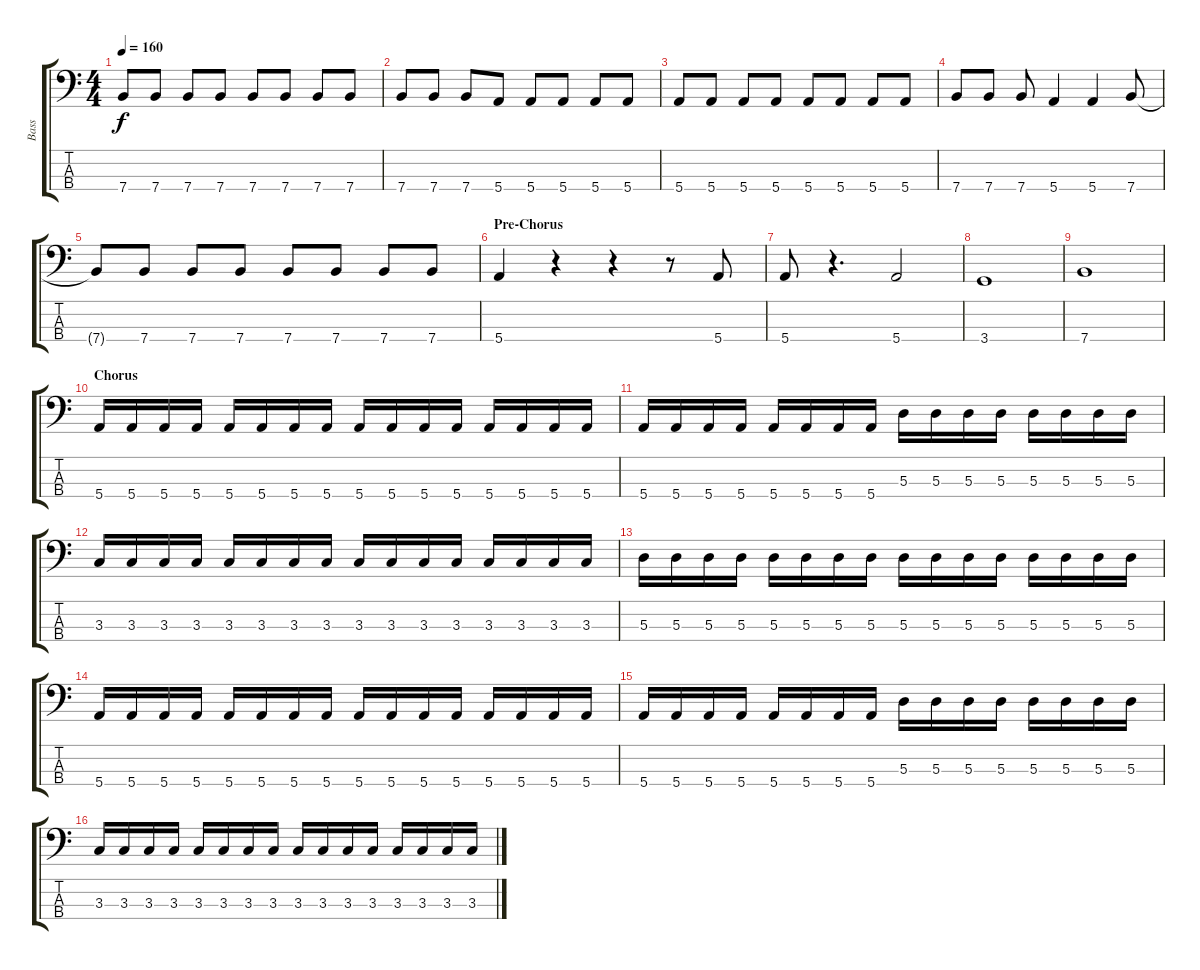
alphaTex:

\track ("Bass" "Bass") {instrument electricbassfinger}
\staff {score tabs}
\tuning (G2 D2 A1 E1) {hide}
\ts (4 4)
\tempo 160
\clef f4
\ks c
7.4{t}.8{dy f} 7.4.8 7.4.8 7.4.8 7.4.8 7.4.8 7.4.8 7.4.8 |
7.4.8 7.4.8 7.4.8 5.4.8 5.4.8 5.4.8 5.4.8 5.4.8 |
5.4.8 5.4.8 5.4.8 5.4.8 5.4.8 5.4.8 5.4.8 5.4.8 |
7.4.8 7.4.8 7.4.8 5.4.4 5.4.4 7.4.8 |
7.4{t}.8 7.4.8 7.4.8 7.4.8 7.4.8 7.4.8 7.4.8 7.4.8 |
\section ("" "Pre-Chorus")
5.4.4 r.4 r.4 r.8 5.4.8 |
5.4.8 r.4{d} 5.4.2 |
3.4.1 |
7.4.1 |
\section ("" "Chorus")
5.4.16 5.4.16 5.4.16 5.4.16 5.4.16 5.4.16 5.4.16 5.4.16 5.4.16 5.4.16 5.4.16 5.4.16 5.4.16 5.4.16 5.4.16 5.4.16 |
5.4.16 5.4.16 5.4.16 5.4.16 5.4.16 5.4.16 5.4.16 5.4.16 5.3.16 5.3.16 5.3.16 5.3.16 5.3.16 5.3.16 5.3.16 5.3.16 |
3.3.16 3.3.16 3.3.16 3.3.16 3.3.16 3.3.16 3.3.16 3.3.16 3.3.16 3.3.16 3.3.16 3.3.16 3.3.16 3.3.16 3.3.16 3.3.16 |
5.3.16 5.3.16 5.3.16 5.3.16 5.3.16 5.3.16 5.3.16 5.3.16 5.3.16 5.3.16 5.3.16 5.3.16 5.3.16 5.3.16 5.3.16 5.3.16 |
5.4.16 5.4.16 5.4.16 5.4.16 5.4.16 5.4.16 5.4.16 5.4.16 5.4.16 5.4.16 5.4.16 5.4.16 5.4.16 5.4.16 5.4.16 5.4.16 |
5.4.16 5.4.16 5.4.16 5.4.16 5.4.16 5.4.16 5.4.16 5.4.16 5.3.16 5.3.16 5.3.16 5.3.16 5.3.16 5.3.16 5.3.16 5.3.16 |
3.3.16 3.3.16 3.3.16 3.3.16 3.3.16 3.3.16 3.3.16 3.3.16 3.3.16 3.3.16 3.3.16 3.3.16 3.3.16 3.3.16 3.3.16 3.3.16
